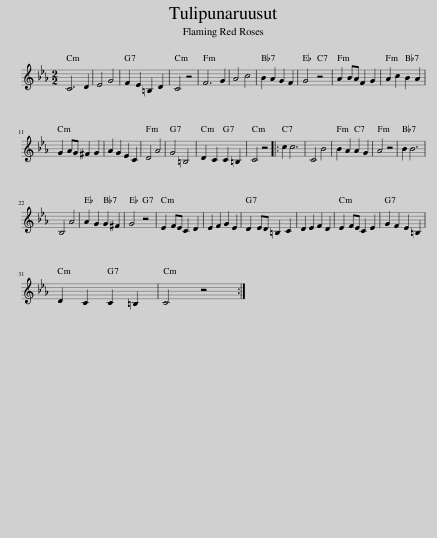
X:1
L:1/8
M:2/2
I:linebreak $
K:Cmin
V:1 treble
V:1
 C6 D2 | E4 G4 | F2 E2 =B,2 D2 | C4 z4 | F6 G2 | %5
 A4 c4 | B2 A2 G2 F2 | G4 z4 | A2 BA F2 G2 | A2 c2 B2 A2 |$ %10
 G2 AG ^F2 G2 | A2 G2 E2 C2 | D4 A4 | G4 =B,4 | D2 C2 C2 =B,2 | %15
 C4 z4 |: c2 c6 | C4 B4 | B2 A2 A2 G2 | A4 z4 | %20
 B2 B6 |$ B,4 A4 | A2 G2 G2 ^F2 | G4 z4 | E2 FE C2 D2 | %25
 E2 F2 G2 E2 | D2 ED =B,2 C2 | D2 E2 F2 D2 | E2 FE C2 E2 | G2 F2 E2 =B,2 |$ %30
 D2 C2 C2 =B,2 | C4 z4 :| %32
